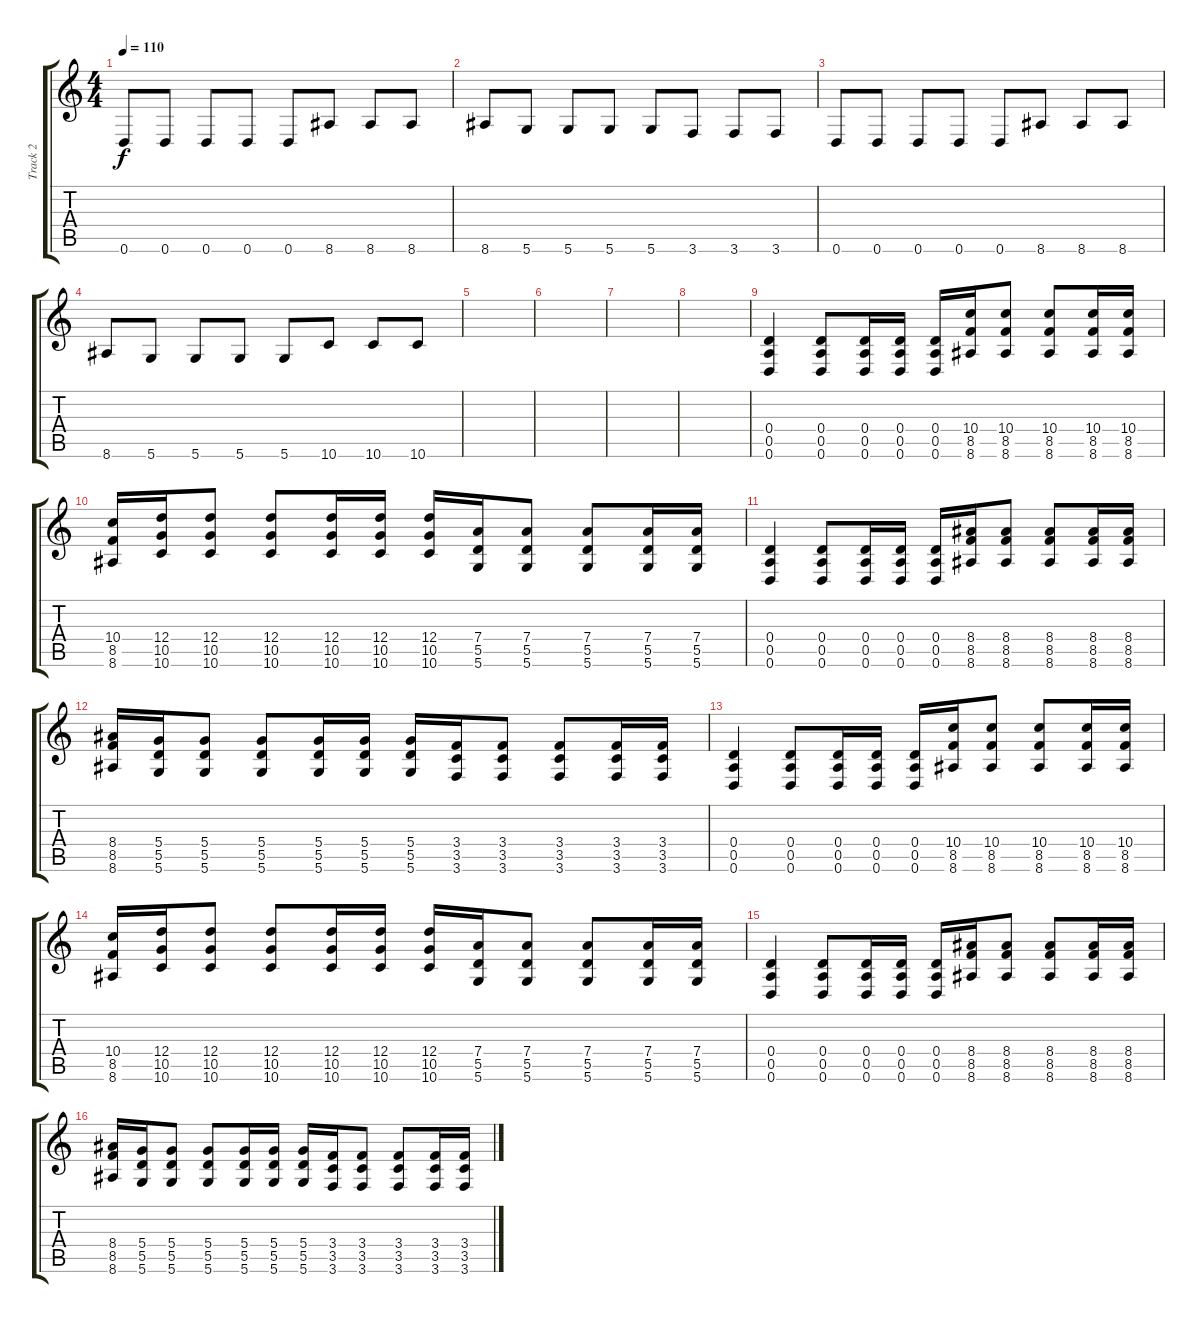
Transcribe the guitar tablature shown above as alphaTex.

\track ("Track 2" "Track 2") {instrument overdrivenguitar}
\staff {score tabs}
\tuning (E4 B3 G3 D3 A2 D2) {hide}
\ts (4 4)
\tempo 110
\clef g2
\ks c
0.6.8{dy f} 0.6.8 0.6.8 0.6.8 0.6.8 8.6.8 8.6.8 8.6.8 |
8.6.8 5.6.8 5.6.8 5.6.8 5.6.8 3.6.8 3.6.8 3.6.8 |
0.6.8 0.6.8 0.6.8 0.6.8 0.6.8 8.6.8 8.6.8 8.6.8 |
8.6.8 5.6.8 5.6.8 5.6.8 5.6.8 10.6.8 10.6.8 10.6.8 |
|
|
|
|
(0.4 0.5 0.6).4{volume 11 instrument overdrivenguitar} (0.4 0.5 0.6).8 (0.4 0.5 0.6).16 (0.4 0.5 0.6).16 (0.4 0.5 0.6).16 (10.4 8.5 8.6).16 (10.4 8.5 8.6).8 (10.4 8.5 8.6).8 (10.4 8.5 8.6).16 (10.4 8.5 8.6).16 |
(10.4 8.5 8.6).16 (12.4 10.5 10.6).16 (12.4 10.5 10.6).8 (12.4 10.5 10.6).8 (12.4 10.5 10.6).16 (12.4 10.5 10.6).16 (12.4 10.5 10.6).16 (7.4 5.5 5.6).16 (7.4 5.5 5.6).8 (7.4 5.5 5.6).8 (7.4 5.5 5.6).16 (7.4 5.5 5.6).16 |
(0.4 0.5 0.6).4 (0.4 0.5 0.6).8 (0.4 0.5 0.6).16 (0.4 0.5 0.6).16 (0.4 0.5 0.6).16 (8.4 8.5 8.6).16 (8.4 8.5 8.6).8 (8.4 8.5 8.6).8 (8.4 8.5 8.6).16 (8.4 8.5 8.6).16 |
(8.4 8.5 8.6).16 (5.4 5.5 5.6).16 (5.4 5.5 5.6).8 (5.4 5.5 5.6).8 (5.4 5.5 5.6).16 (5.4 5.5 5.6).16 (5.4 5.5 5.6).16 (3.4 3.5 3.6).16 (3.4 3.5 3.6).8 (3.4 3.5 3.6).8 (3.4 3.5 3.6).16 (3.4 3.5 3.6).16 |
(0.4 0.5 0.6).4{volume 11} (0.4 0.5 0.6).8 (0.4 0.5 0.6).16 (0.4 0.5 0.6).16 (0.4 0.5 0.6).16 (10.4 8.5 8.6).16 (10.4 8.5 8.6).8 (10.4 8.5 8.6).8 (10.4 8.5 8.6).16 (10.4 8.5 8.6).16 |
(10.4 8.5 8.6).16 (12.4 10.5 10.6).16 (12.4 10.5 10.6).8 (12.4 10.5 10.6).8 (12.4 10.5 10.6).16 (12.4 10.5 10.6).16 (12.4 10.5 10.6).16 (7.4 5.5 5.6).16 (7.4 5.5 5.6).8 (7.4 5.5 5.6).8 (7.4 5.5 5.6).16 (7.4 5.5 5.6).16 |
(0.4 0.5 0.6).4 (0.4 0.5 0.6).8 (0.4 0.5 0.6).16 (0.4 0.5 0.6).16 (0.4 0.5 0.6).16 (8.4 8.5 8.6).16 (8.4 8.5 8.6).8 (8.4 8.5 8.6).8 (8.4 8.5 8.6).16 (8.4 8.5 8.6).16 |
(8.4 8.5 8.6).16 (5.4 5.5 5.6).16 (5.4 5.5 5.6).8 (5.4 5.5 5.6).8 (5.4 5.5 5.6).16 (5.4 5.5 5.6).16 (5.4 5.5 5.6).16 (3.4 3.5 3.6).16 (3.4 3.5 3.6).8 (3.4 3.5 3.6).8 (3.4 3.5 3.6).16 (3.4 3.5 3.6).16
